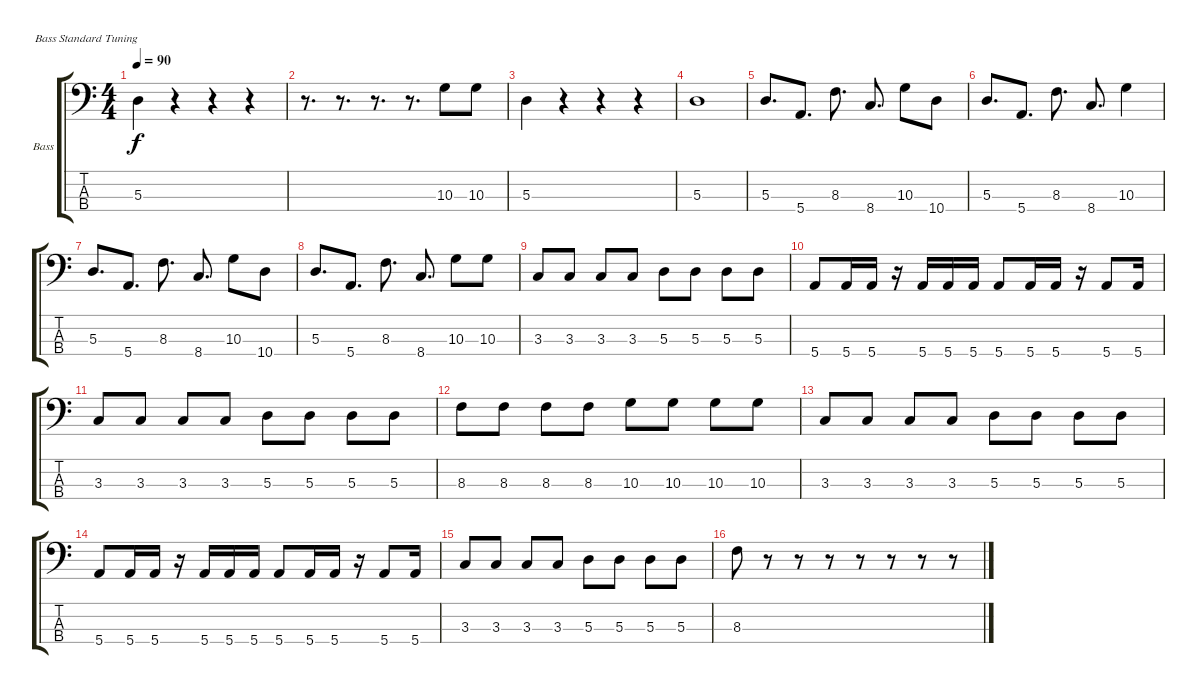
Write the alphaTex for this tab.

\defaultSystemsLayout 4
\bracketExtendMode groupsimilarinstruments
\firstSystemTrackNameOrientation horizontal
\otherSystemsTrackNameOrientation horizontal
\track ("Bass" "Bass") {instrument electricbassfinger}
\staff {score tabs}
\tuning (G2 D2 A1 E1)
\ts (4 4)
\tempo 90
\clef f4
\ks c
5.3.4{dy f} r.4 r.4 r.4 |
r.8{d} r.8{d} r.8{d} r.8{d} 10.3.8 10.3.8 |
5.3.4 r.4 r.4 r.4 |
5.3.1 |
5.3.8{d} 5.4.8{d} 8.3.8{d} 8.4.8{d} 10.3.8 10.4.8 |
5.3.8{d} 5.4.8{d} 8.3.8{d} 8.4.8{d} 10.3.4 |
5.3.8{d} 5.4.8{d} 8.3.8{d} 8.4.8{d} 10.3.8 10.4.8 |
5.3.8{d} 5.4.8{d} 8.3.8{d} 8.4.8{d} 10.3.8 10.3.8 |
3.3.8 3.3.8 3.3.8 3.3.8 5.3.8 5.3.8 5.3.8 5.3.8 |
5.4.8 5.4.16 5.4.16 r.16 5.4.16 5.4.16 5.4.16 5.4.8 5.4.16 5.4.16 r.16 5.4.8 5.4.16 |
3.3.8 3.3.8 3.3.8 3.3.8 5.3.8 5.3.8 5.3.8 5.3.8 |
8.3.8 8.3.8 8.3.8 8.3.8 10.3.8 10.3.8 10.3.8 10.3.8 |
3.3.8 3.3.8 3.3.8 3.3.8 5.3.8 5.3.8 5.3.8 5.3.8 |
5.4.8 5.4.16 5.4.16 r.16 5.4.16 5.4.16 5.4.16 5.4.8 5.4.16 5.4.16 r.16 5.4.8 5.4.16 |
3.3.8 3.3.8 3.3.8 3.3.8 5.3.8 5.3.8 5.3.8 5.3.8 |
8.3.8 r.8 r.8 r.8 r.8 r.8 r.8 r.8
